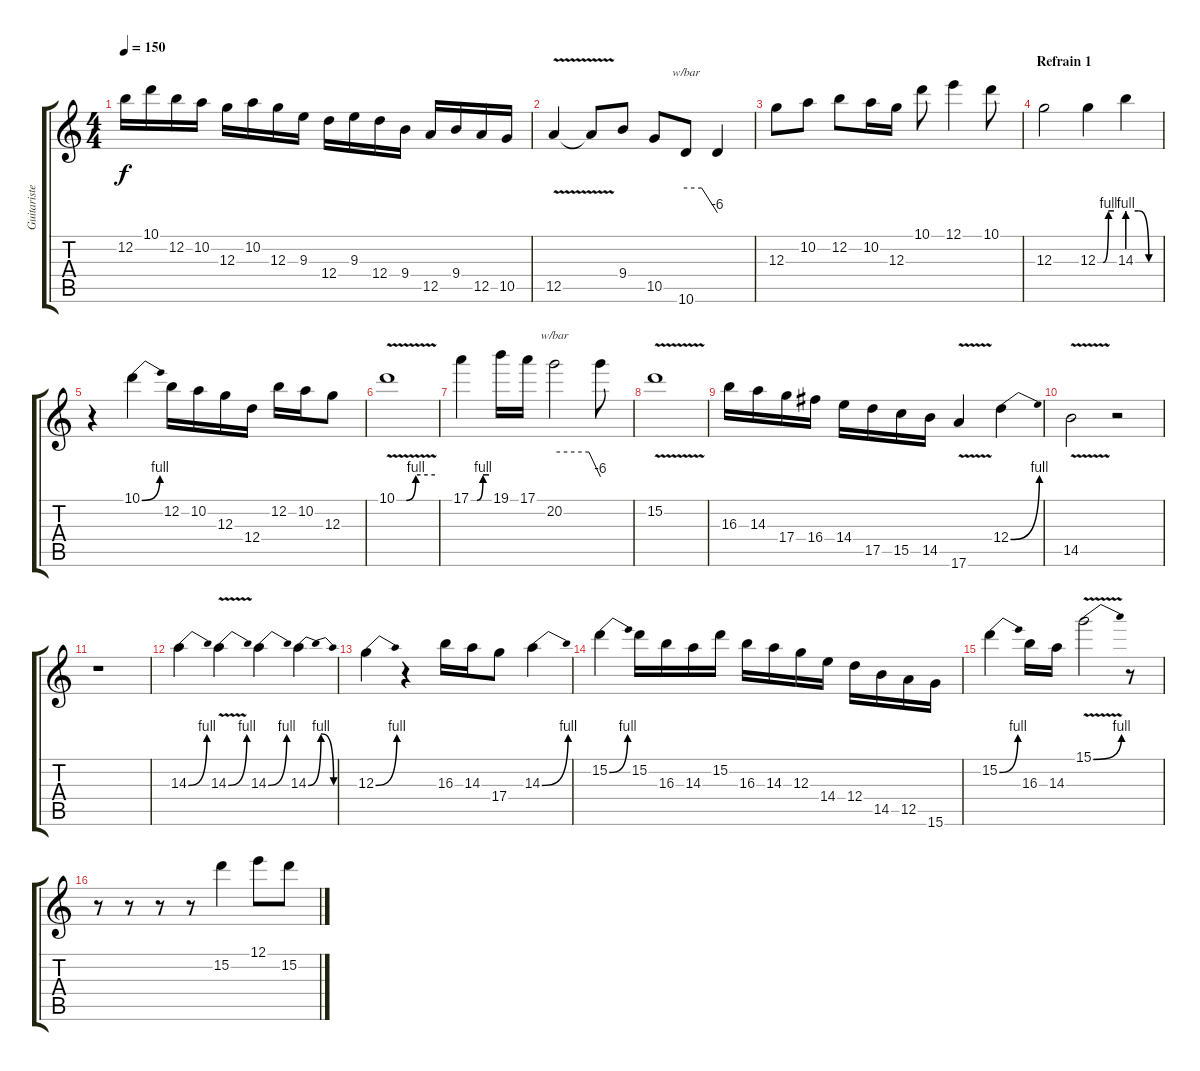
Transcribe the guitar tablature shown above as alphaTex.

\track ("Guitariste soliste" "Guitariste") {instrument distortionguitar}
\staff {score tabs}
\tuning (E4 B3 G3 D3 A2 E2) {hide}
\ts (4 4)
\tempo 150
\clef g2
\ks c
12.2.16{dy f} 10.1.16 12.2.16 10.2.16 12.3.16 10.2.16 12.3.16 9.3.16 12.4.16 9.3.16 12.4.16 9.4.16 12.5.16 9.4.16 12.5.16 10.5.16 |
12.5{v}.4 12.5{t}.8 9.4.8 10.5.8 10.6.8{tbe (custom default 0 0 30 0 60 -24)} 10.6{t}.4 |
12.3.8 10.2.8 12.2.8 10.2.16 12.3.16 10.1.8 12.1.4 10.1.8 |
\section ("" "Refrain 1")
12.3.2 12.3{be (custom 0 0 20 0 40 4 60 4)}.4 14.3{be (custom 0 4 20 4 40 0 60 0)}.4 |
r.4 10.1{be (bend 0 0 60 4)}.4 12.2.16 10.2.16 12.3.16 12.4.16 12.2.16 10.2.16 12.3.8 |
10.1{be (custom 0 0 15 0 30 4 60 4) v}.1 |
17.1{be (custom 0 0 20 0 40 4 60 4)}.4 19.1.16 17.1.16 20.2.2{tbe (custom default 0 0 45 0 60 -24)} 20.2{t}.8 |
15.2{v}.1 |
16.3.16 14.3.16 17.4.16 16.4.16 14.4.16 17.5.16 15.5.16 14.5.16 17.6{v}.4 12.4{be (bend 0 0 60 4)}.4 |
14.5{v}.2 r.2 |
r.1 |
14.3{be (bend 0 0 60 4)}.4 14.3{be (bend 0 0 60 4) v}.4 14.3{be (bend 0 0 60 4)}.4 14.3{be (bendrelease 0 0 30 4 45 4 60 0)}.4 |
12.3{be (bend 0 0 60 4)}.4 r.4 16.3.16 14.3.16 17.4.8 14.3{be (bend 0 0 60 4)}.4 |
15.2{be (bend 0 0 60 4)}.4 15.2.16 16.3.16 14.3.16 15.2.16 16.3.16 14.3.16 12.3.16 14.4.16 12.4.16 14.5.16 12.5.16 15.6.16 |
15.2{be (bend 0 0 60 4)}.4 16.3.16 14.3.16 15.1{be (bend 0 0 60 4) v}.2 r.8 |
r.8 r.8 r.8 r.8 15.2.4 12.1.8 15.2.8
